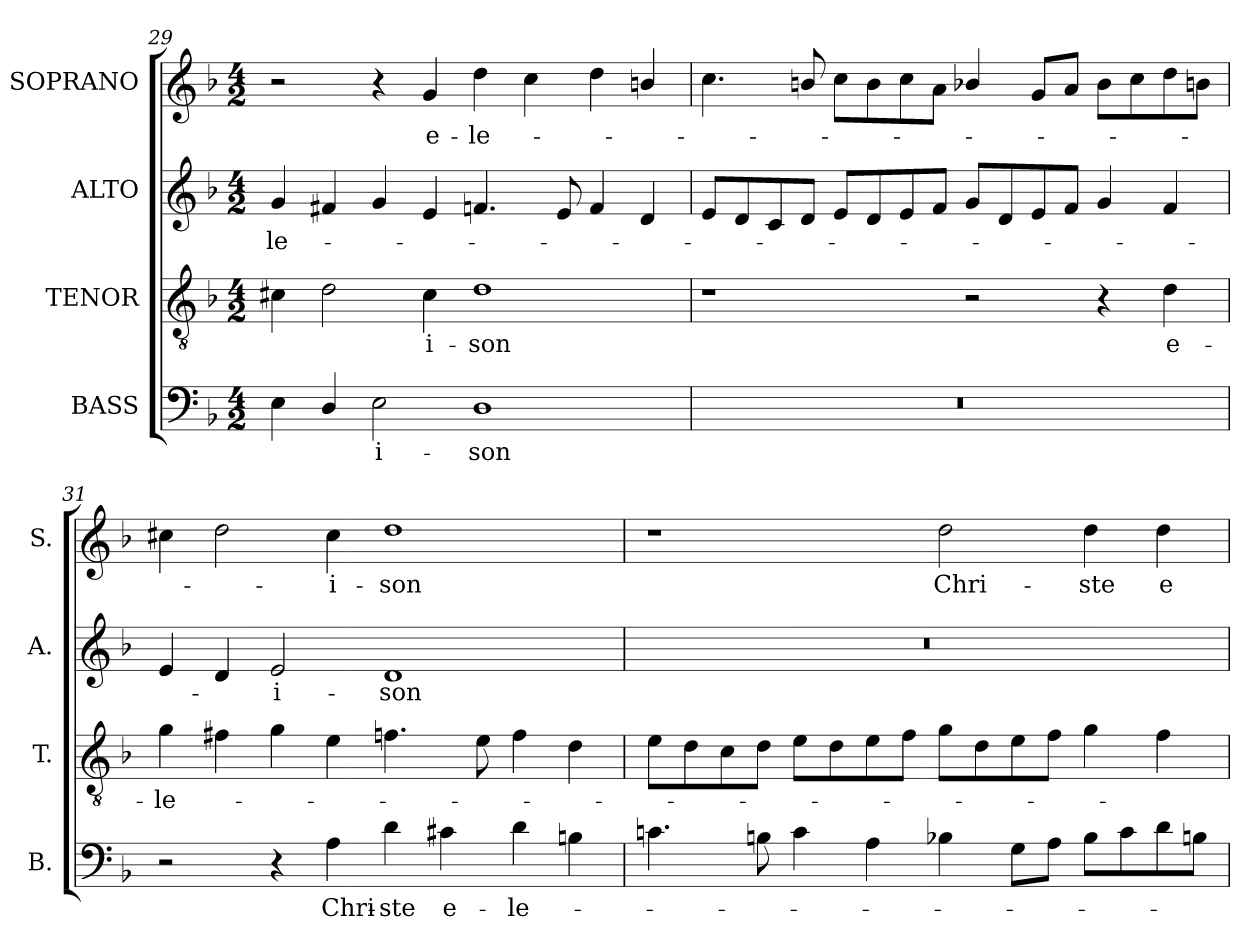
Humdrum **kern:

**kern	**text	**kern	**text	**kern	**text	**kern	**text
*part4	*part4	*part3	*part3	*part2	*part2	*part1	*part1
*staff4	*staff4	*staff3	*staff3	*staff2	*staff2	*staff1	*staff1
*I"BASS	*	*I"TENOR	*	*I"ALTO	*	*I"SOPRANO	*
*I'B.	*	*I'T.	*	*I'A.	*	*I'S.	*
*clefF4	*	*clefGv2	*	*clefG2	*	*clefG2	*
*	*	*ITrd7c12	*	*	*	*	*
*k[b-]	*	*k[b-]	*	*k[b-]	*	*k[b-]	*
*F:	*	*F:	*	*F:	*	*F:	*
*M4/2	*	*M4/2	*	*M4/2	*	*M4/2	*
=29	=29	=29	=29	=29	=29	=29	=29
!	!	!	!	!	!LO:LY:b:color=#000000	!	!
4Ei\	.	4C#Xi\	.	4gi/	-le-	2r	.
4Di/	.	2Di\	.	4f#Xi/	.	.	.
!	!LO:LY:b:color=#000000	!	!	!	!	!	!
2Ei\	-i-	.	.	4gi/	.	4r	.
!	!	!	!LO:LY:b:color=#000000	!	!	!	!
!	!	!	!	!	!	!	!LO:LY:b:color=#000000
.	.	4C#i\	-i-	4ei/	.	4gi/	e-
!	!LO:LY:b:color=#000000	!	!	!	!	!	!
!	!	!	!LO:LY:b:color=#000000	!	!	!	!
!	!	!	!	!	!	!	!LO:LY:b:color=#000000
1Di	-son	1Di	-son	4.fni/	.	4ddi\	-le-
.	.	.	.	.	.	4cci\	.
.	.	.	.	8ei/	.	.	.
.	.	.	.	4fi/	.	4ddi\	.
.	.	.	.	4di/	.	4bni/	.
!!LO:PB:g=z
=30	=30	=30	=30	=30	=30	=30	=30
!LO:N:vis=1	!	!	!	!	!	!	!
0r	.	1r	.	8ei/L	.	4.cci\	.
.	.	.	.	8di/	.	.	.
.	.	.	.	8ci/	.	.	.
.	.	.	.	8di/J	.	8bni/	.
.	.	.	.	8ei/L	.	8cci\L	.
.	.	.	.	8di/	.	8bi\	.
.	.	.	.	8ei/	.	8cci\	.
.	.	.	.	8fi/J	.	8ai\J	.
.	.	2r	.	8gi/L	.	4b-Xi/	.
.	.	.	.	8di/	.	.	.
.	.	.	.	8ei/	.	8gi/L	.
.	.	.	.	8fi/J	.	8ai/J	.
.	.	4r	.	4gi/	.	8b-i\L	.
.	.	.	.	.	.	8cci\	.
!	!	!	!LO:LY:b:color=#000000	!	!	!	!
.	.	4Di\	e-	4fi/	.	8ddi\	.
.	.	.	.	.	.	8bni\J	.
=31	=31	=31	=31	=31	=31	=31	=31
!	!	!	!LO:LY:b:color=#000000	!	!	!	!
2r	.	4Gi\	-le-	4ei/	.	4cc#Xi\	.
.	.	4F#Xi\	.	4di/	.	2ddi\	.
!	!	!	!	!	!LO:LY:b:color=#000000	!	!
4r	.	4Gi\	.	2ei/	-i-	.	.
!	!LO:LY:b:color=#000000	!	!	!	!	!	!
!	!	!	!	!	!	!	!LO:LY:b:color=#000000
4Ai\	Chri-	4Ei\	.	.	.	4cc#i\	-i-
!	!LO:LY:b:color=#000000	!	!	!	!	!	!
!	!	!	!	!	!LO:LY:b:color=#000000	!	!
!	!	!	!	!	!	!	!LO:LY:b:color=#000000
4di\	-ste	4.Fni\	.	1di	-son	1ddi	-son
!	!LO:LY:b:color=#000000	!	!	!	!	!	!
4c#Xi\	e-	.	.	.	.	.	.
.	.	8Ei\	.	.	.	.	.
!	!LO:LY:b:color=#000000	!	!	!	!	!	!
4di\	-le-	4Fi\	.	.	.	.	.
4Bni\	.	4Di\	.	.	.	.	.
!!LO:LB:g=z
=32	=32	=32	=32	=32	=32	=32	=32
!	!	!	!	!LO:N:vis=1	!	!	!
4.cni\	.	8Ei\L	.	0r	.	1r	.
.	.	8Di\	.	.	.	.	.
.	.	8Ci\	.	.	.	.	.
8Bni\	.	8Di\J	.	.	.	.	.
4ci\	.	8Ei\L	.	.	.	.	.
.	.	8Di\	.	.	.	.	.
4Ai\	.	8Ei\	.	.	.	.	.
.	.	8Fi\J	.	.	.	.	.
!	!	!	!	!	!	!	!LO:LY:b:color=#000000
4B-Xi\	.	8Gi\L	.	.	.	2ddi\	Chri-
.	.	8Di\	.	.	.	.	.
8Gi\L	.	8Ei\	.	.	.	.	.
8Ai\J	.	8Fi\J	.	.	.	.	.
!	!	!	!	!	!	!	!LO:LY:b:color=#000000
8B-i\L	.	4Gi\	.	.	.	4ddi\	-ste
8ci\	.	.	.	.	.	.	.
!	!	!	!	!	!	!	!LO:LY:b:color=#000000
8di\	.	4Fi\	.	.	.	4ddi\	e-
8Bni\J	.	.	.	.	.	.	.
=	=	=	=	=	=	=	=
*-	*-	*-	*-	*-	*-	*-	*-
